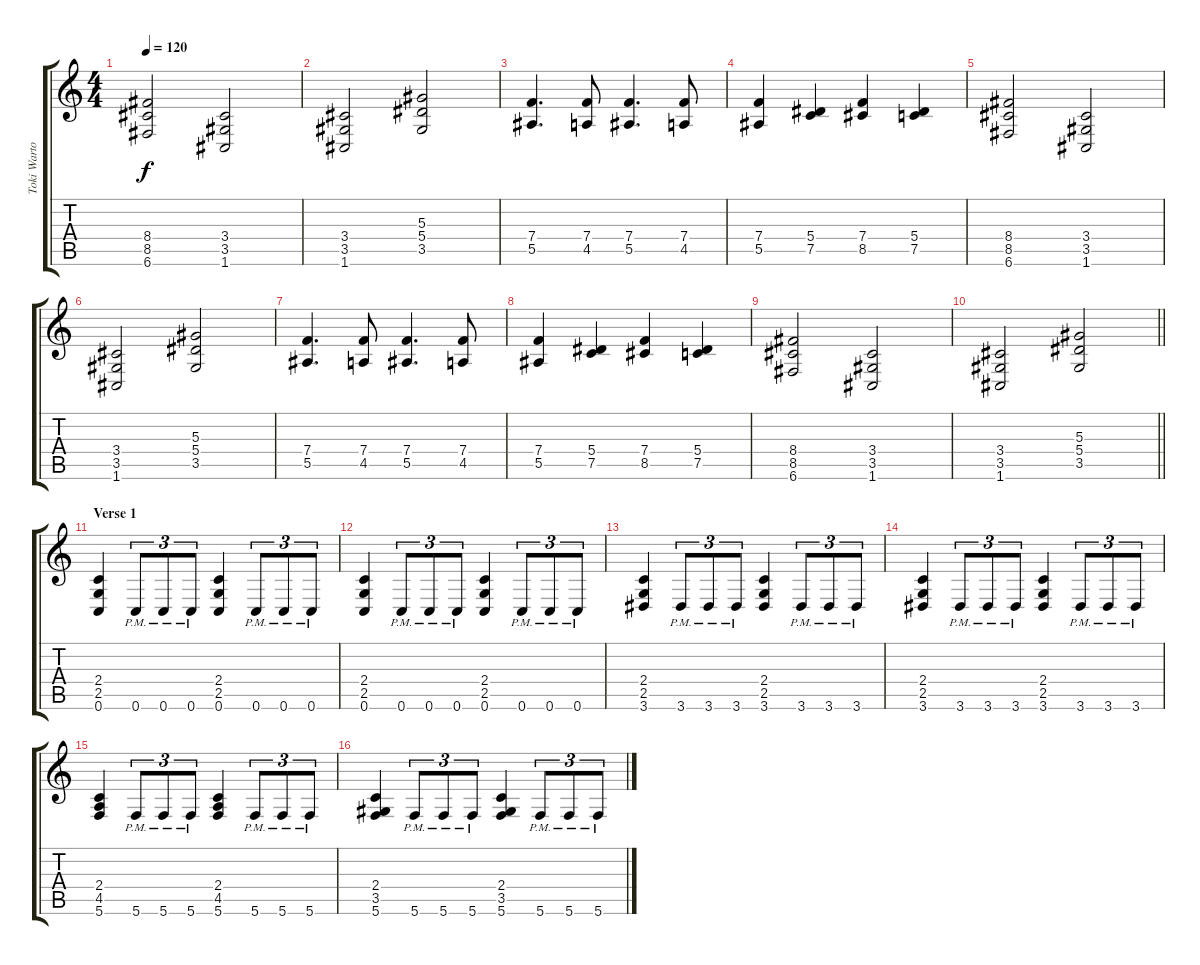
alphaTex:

\track ("Toki Wartooth" "Toki Warto") {instrument distortionguitar}
\staff {score tabs}
\tuning (C4 G3 Eb3 Bb2 F2 C2) {hide}
\ts (4 4)
\tempo 120
\clef g2
\ks c
(8.4 8.5 6.6).2{dy f} (3.4 3.5 1.6).2 |
(3.4 3.5 1.6).2 (5.3 5.4 3.5).2 |
(7.4 5.5).4{d} (7.4 4.5).8 (7.4 5.5).4{d} (7.4 4.5).8 |
(7.4 5.5).4 (5.4 7.5).4 (7.4 8.5).4 (5.4 7.5).4 |
(8.4 8.5 6.6).2 (3.4 3.5 1.6).2 |
(3.4 3.5 1.6).2 (5.3 5.4 3.5).2 |
(7.4 5.5).4{d} (7.4 4.5).8 (7.4 5.5).4{d} (7.4 4.5).8 |
(7.4 5.5).4 (5.4 7.5).4 (7.4 8.5).4 (5.4 7.5).4 |
(8.4 8.5 6.6).2 (3.4 3.5 1.6).2 |
\barLineRight lightlight
(3.4 3.5 1.6).2 (5.3 5.4 3.5).2 |
\section ("" "Verse 1")
(2.4 2.5 0.6).4 0.6{pm}.8{tu (3 2)} 0.6{pm}.8{tu (3 2)} 0.6{pm}.8{tu (3 2)} (2.4 2.5 0.6).4 0.6{pm}.8{tu (3 2)} 0.6{pm}.8{tu (3 2)} 0.6{pm}.8{tu (3 2)} |
(2.4 2.5 0.6).4 0.6{pm}.8{tu (3 2)} 0.6{pm}.8{tu (3 2)} 0.6{pm}.8{tu (3 2)} (2.4 2.5 0.6).4 0.6{pm}.8{tu (3 2)} 0.6{pm}.8{tu (3 2)} 0.6{pm}.8{tu (3 2)} |
(2.4 2.5 3.6).4 3.6{pm}.8{tu (3 2)} 3.6{pm}.8{tu (3 2)} 3.6{pm}.8{tu (3 2)} (2.4 2.5 3.6).4 3.6{pm}.8{tu (3 2)} 3.6{pm}.8{tu (3 2)} 3.6{pm}.8{tu (3 2)} |
(2.4 2.5 3.6).4 3.6{pm}.8{tu (3 2)} 3.6{pm}.8{tu (3 2)} 3.6{pm}.8{tu (3 2)} (2.4 2.5 3.6).4 3.6{pm}.8{tu (3 2)} 3.6{pm}.8{tu (3 2)} 3.6{pm}.8{tu (3 2)} |
(2.4 4.5 5.6).4 5.6{pm}.8{tu (3 2)} 5.6{pm}.8{tu (3 2)} 5.6{pm}.8{tu (3 2)} (2.4 4.5 5.6).4 5.6{pm}.8{tu (3 2)} 5.6{pm}.8{tu (3 2)} 5.6{pm}.8{tu (3 2)} |
(2.4 3.5 5.6).4 5.6{pm}.8{tu (3 2)} 5.6{pm}.8{tu (3 2)} 5.6{pm}.8{tu (3 2)} (2.4 3.5 5.6).4 5.6{pm}.8{tu (3 2)} 5.6{pm}.8{tu (3 2)} 5.6{pm}.8{tu (3 2)}
